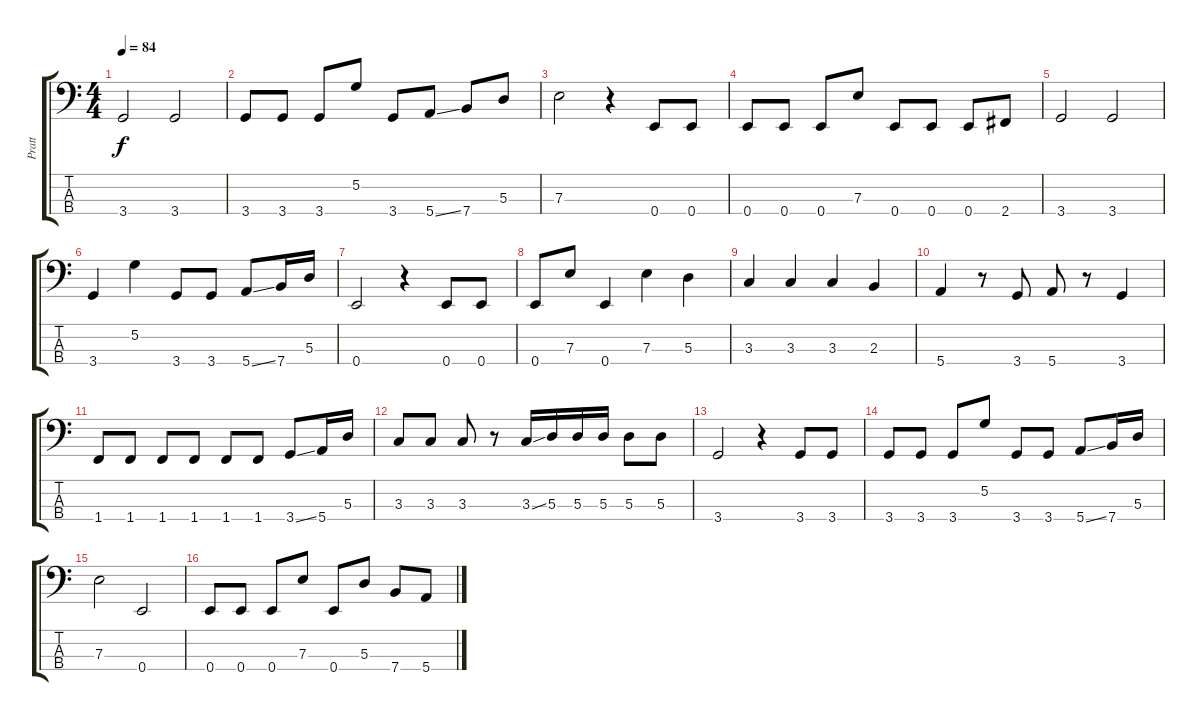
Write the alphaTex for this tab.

\track ("Pratt" "Pratt") {instrument electricbassfinger}
\staff {score tabs}
\tuning (G2 D2 A1 E1) {hide}
\ts (4 4)
\tempo 84
\clef f4
\ks c
3.4.2{dy f} 3.4.2 |
3.4.8 3.4.8 3.4.8 5.2.8 3.4.8 5.4{ss}.8 7.4.8 5.3.8 |
7.3.2 r.4 0.4.8 0.4.8 |
0.4.8 0.4.8 0.4.8 7.3.8 0.4.8 0.4.8 0.4.8 2.4.8 |
3.4.2 3.4.2 |
3.4.4 5.2.4 3.4.8 3.4.8 5.4{ss}.8 7.4.16 5.3.16 |
0.4.2 r.4 0.4.8 0.4.8 |
0.4.8 7.3.8 0.4.4 7.3.4 5.3.4 |
3.3.4 3.3.4 3.3.4 2.3.4 |
5.4.4 r.8 3.4.8 5.4.8 r.8 3.4.4 |
1.4.8 1.4.8 1.4.8 1.4.8 1.4.8 1.4.8 3.4{ss}.8 5.4.16 5.3.16 |
3.3.8 3.3.8 3.3.8 r.8 3.3{ss}.16 5.3.16 5.3.16 5.3.16 5.3.8 5.3.8 |
3.4.2 r.4 3.4.8 3.4.8 |
3.4.8 3.4.8 3.4.8 5.2.8 3.4.8 3.4.8 5.4{ss}.8 7.4.16 5.3.16 |
7.3.2 0.4.2 |
0.4.8 0.4.8 0.4.8 7.3.8 0.4.8 5.3.8 7.4.8 5.4.8
